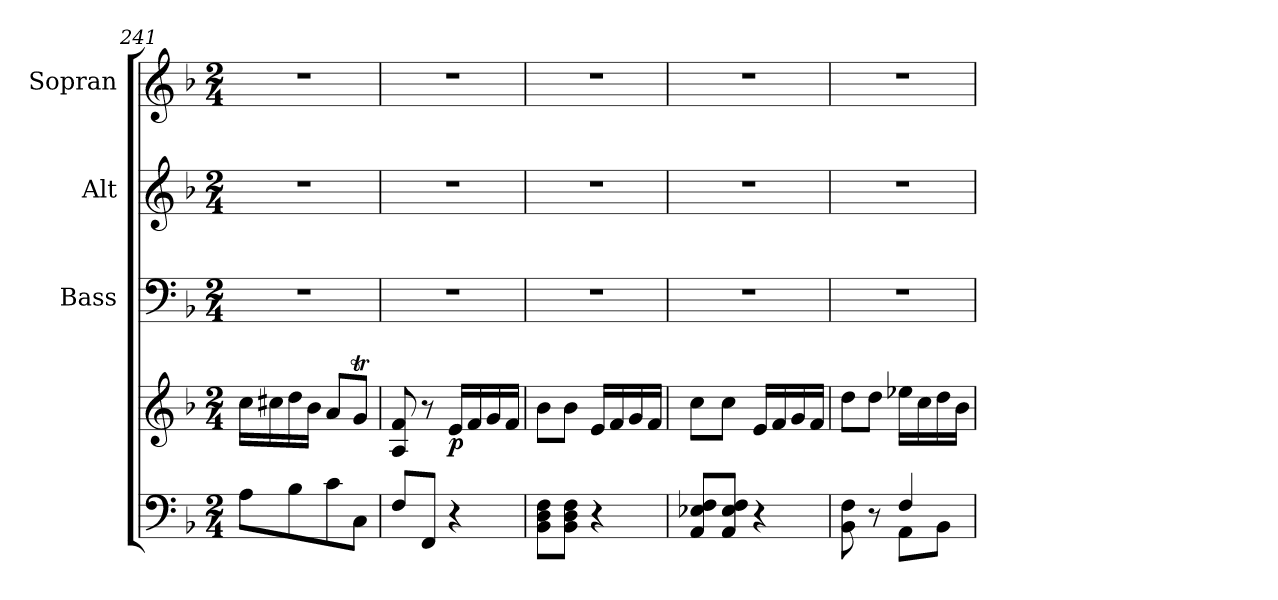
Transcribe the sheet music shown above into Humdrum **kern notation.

**kern	**kern	**dynam	**kern	**kern	**kern
*part4	*part4	*part4	*part3	*part2	*part1
*staff5	*staff4	*staff4/5	*staff3	*staff2	*staff1
*	*	*	*I"Bass	*I"Alt	*I"Sopran
*	*	*	*I'B.	*I'A.	*I'S.
*clefF4	*clefG2	*	*clefF4	*clefG2	*clefG2
*k[b-]	*k[b-]	*	*k[b-]	*k[b-]	*k[b-]
*F:	*F:	*	*F:	*F:	*F:
*M2/4	*M2/4	*	*M2/4	*M2/4	*M2/4
=241	=241	=241	=241	=241	=241
8A\L	16cc\LL	.	2r	2r	2r
.	16cc#X\	.	.	.	.
8B-\	16dd\	.	.	.	.
.	16b-\JJ	.	.	.	.
8c\	8a/L	.	.	.	.
8C\J	8gT/J	.	.	.	.
=242	=242	=242	=242	=242	=242
8F/L	8A/ 8f/	.	2r	2r	2r
8FF/J	8r	.	.	.	.
!	!	!LO:DY:b	!	!	!
4r	16e/LL	p	.	.	.
.	16f/	.	.	.	.
.	16g/	.	.	.	.
.	16f/JJ	.	.	.	.
=243	=243	=243	=243	=243	=243
8BB-\ 8D\ 8F\L	8b-\L	.	2r	2r	2r
8BB-\ 8D\ 8F\J	8b-\J	.	.	.	.
4r	16e/LL	.	.	.	.
.	16f/	.	.	.	.
.	16g/	.	.	.	.
.	16f/JJ	.	.	.	.
=244	=244	=244	=244	=244	=244
8AA/ 8E-X/ 8F/L	8cc\L	.	2r	2r	2r
8AA/ 8E-/ 8F/J	8cc\J	.	.	.	.
4r	16e/LL	.	.	.	.
.	16f/	.	.	.	.
.	16g/	.	.	.	.
.	16f/JJ	.	.	.	.
!!LO:LB:g=z
=245	=245	=245	=245	=245	=245
*^	*	*	*	*	*
4ryy	8BB-\ 8F\	8dd\L	.	2r	2r	2r
.	8rC	8dd\J	.	.	.	.
4F/	8AA\L	16ee-X\LL	.	.	.	.
.	.	16cc\	.	.	.	.
.	8BB-\J	16dd\	.	.	.	.
.	.	16b-\JJ	.	.	.	.
*v	*v	*	*	*	*	*
=	=	=	=	=	=
*-	*-	*-	*-	*-	*-
